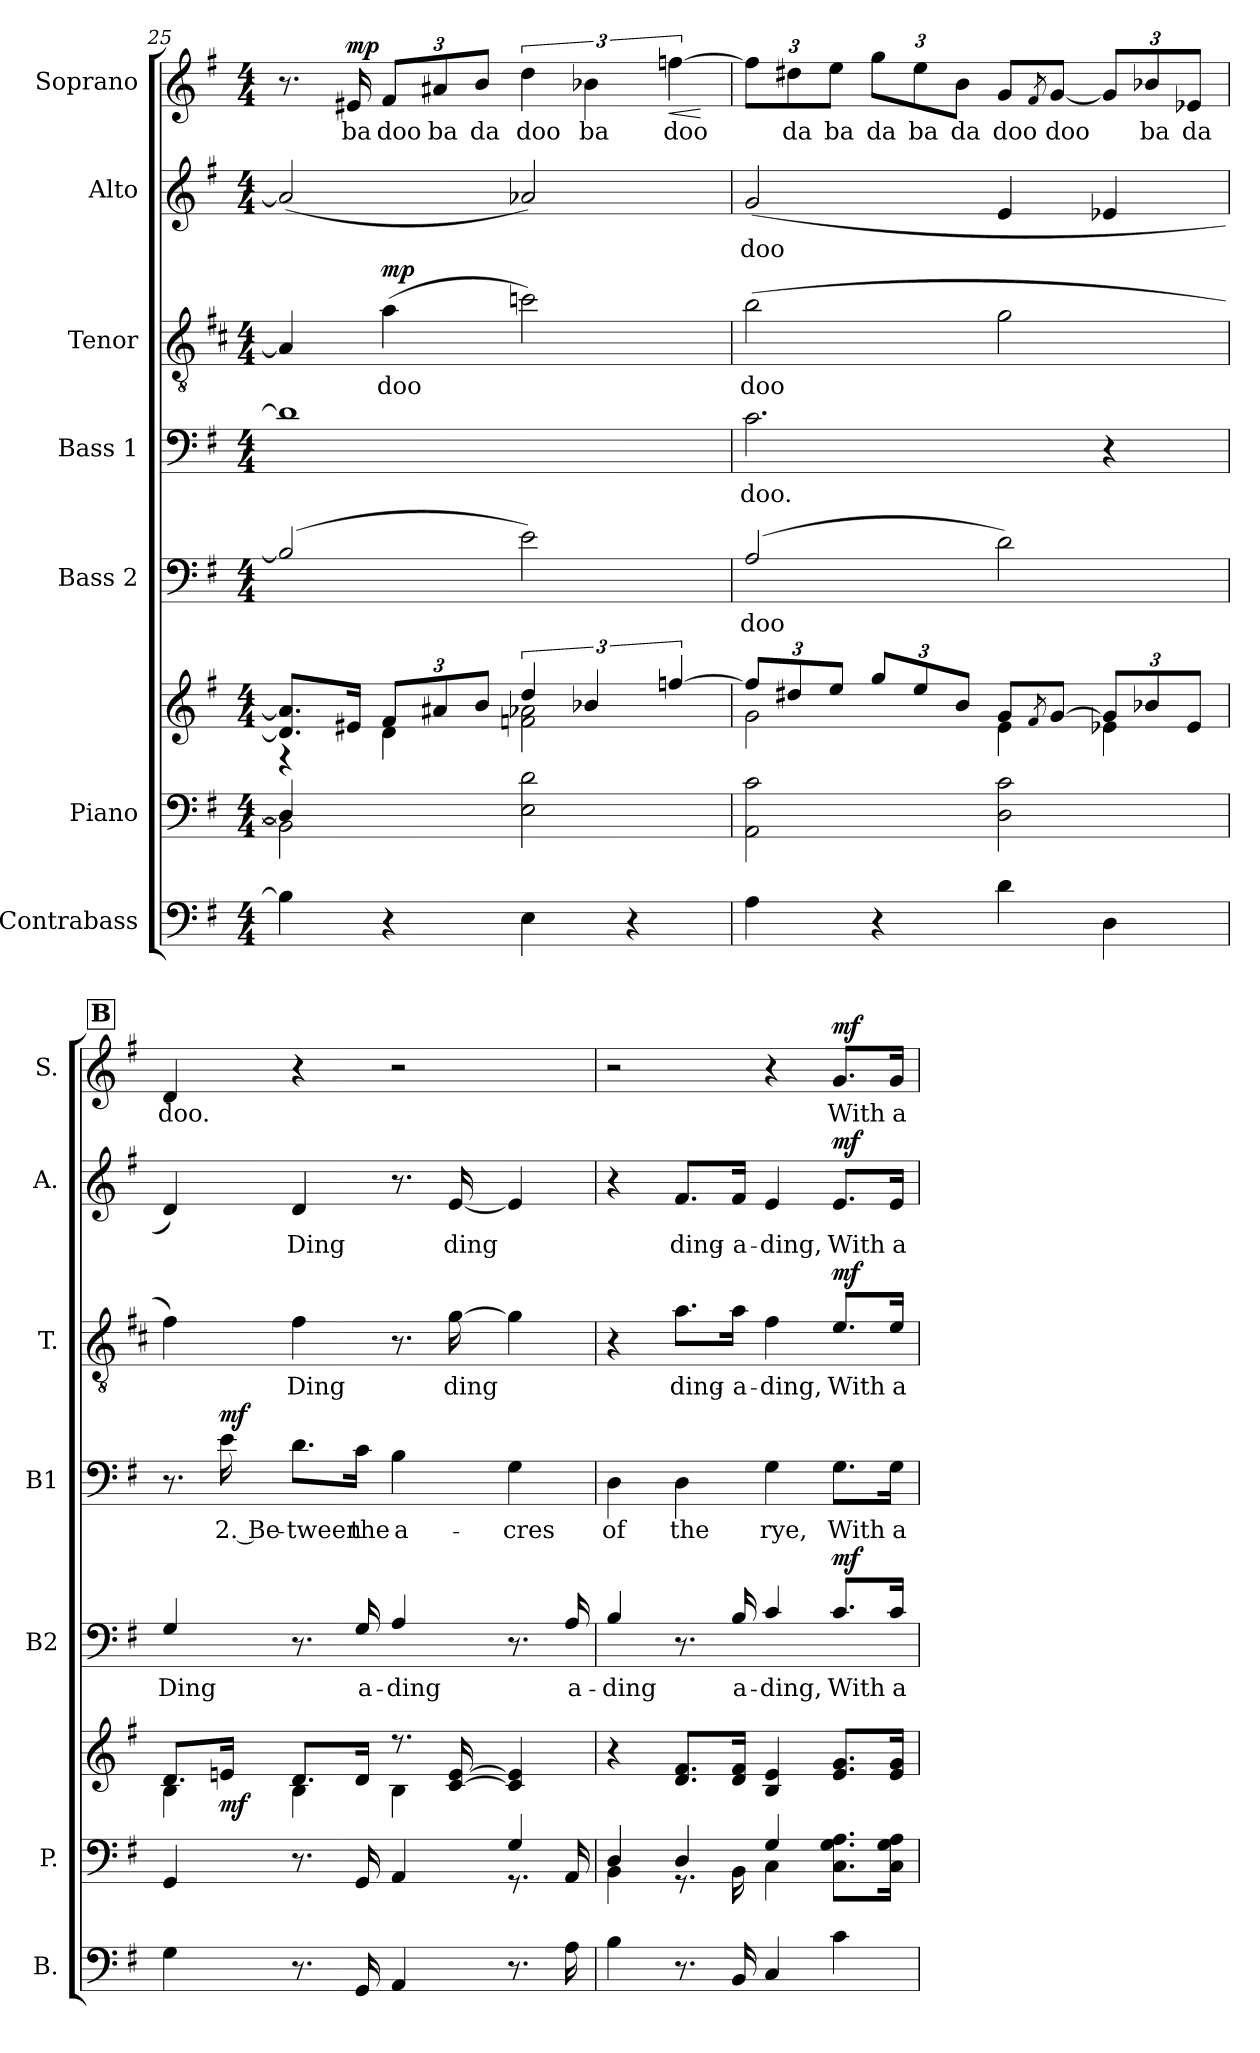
**kern	**kern	**kern	**dynam	**kern	**text	**dynam	**kern	**text	**dynam	**kern	**text	**dynam	**kern	**text	**dynam	**kern	**text	**dynam
*part7	*part6	*part6	*part6	*part5	*part5	*part5	*part4	*part4	*part4	*part3	*part3	*part3	*part2	*part2	*part2	*part1	*part1	*part1
*staff8	*staff7	*staff6	*staff6/7	*staff5	*staff5	*staff5	*staff4	*staff4	*staff4	*staff3	*staff3	*staff3	*staff2	*staff2	*staff2	*staff1	*staff1	*staff1
*I"Contrabass	*I"Piano	*	*	*I"Bass 2	*	*	*I"Bass 1	*	*	*I"Tenor	*	*	*I"Alto	*	*	*I"Soprano	*	*
*I'B.	*I'P.	*	*	*I'B2	*	*	*I'B1	*	*	*I'T.	*	*	*I'A.	*	*	*I'S.	*	*
!!LO:PB:g=z
*clefF4	*clefF4	*clefG2	*	*clefF4	*	*	*clefF4	*	*	*clefGv2	*	*	*clefG2	*	*	*clefG2	*	*
*	*	*	*	*ITrd12c21	*	*	*	*	*	*ITrd4c7	*	*	*	*	*	*	*	*
*k[f#]	*k[f#]	*k[f#]	*	*k[f#]	*	*	*k[f#]	*	*	*k[f#]	*	*	*k[f#]	*	*	*k[f#]	*	*
*M4/4	*M4/4	*M4/4	*	*M4/4	*	*	*M4/4	*	*	*M4/4	*	*	*M4/4	*	*	*M4/4	*	*
=25	=25	=25	=25	=25	=25	=25	=25	=25	=25	=25	=25	=25	=25	=25	=25	=25	=25	=25
*	*^	*^	*	*	*	*	*	*	*	*	*	*	*	*	*	*	*	*
4B\]	4D/]	2BB\]	8.d/] 8.a/]L	4r	.	(>2BB/]	.	.	1d]	.	.	4D/]	.	.	(<2a/]	.	.	8.r	.	.
!	!	!	!	!	!	!	!	!	!	!	!	!	!	!	!	!	!	!	!LO:LY:b	!LO:DY:b
.	.	.	16e#X/Jk	.	.	.	.	.	.	.	.	.	.	.	.	.	.	16e#X/	ba	mp
*	*	*	*Xbrackettup	*	*	*	*	*	*	*	*	*	*	*	*	*	*	*	*	*
!	!	!	!	!	!	!	!	!	!	!	!	!	!LO:LY:b	!	!	!	!	!	!	!
*	*	*	*	*	*	*	*	*	*	*	*	*	*	*	*	*	*	*Xbrackettup	*	*
!	!	!	!	!	!	!	!	!	!	!	!	!	!	!LO:DY:b	!	!	!	!	!LO:LY:b	!
4r	4ryy	.	12f#/L	4d\	.	.	.	.	.	.	.	(>4d\	doo	mp	.	.	.	12f#/L	doo	.
!	!	!	!	!	!	!	!	!	!	!	!	!	!	!	!	!	!	!	!LO:LY:b	!
.	.	.	12a#X/	.	.	.	.	.	.	.	.	.	.	.	.	.	.	12a#X/	ba	.
!	!	!	!	!	!	!	!	!	!	!	!	!	!	!	!	!	!	!	!LO:LY:b	!
.	.	.	12b/J	.	.	.	.	.	.	.	.	.	.	.	.	.	.	12b/J	da	.
*	*	*	*brackettup	*	*	*	*	*	*	*	*	*	*	*	*	*	*	*brackettup	*	*
!	!	!	!	!	!	!	!	!	!	!	!	!	!	!	!	!	!	!	!LO:LY:b	!
4E\	2ryy	2E\ 2d\	6dd/	2fn\ 2a-X\	.	2E\)	.	.	.	.	.	2fn\)	.	.	2a-X/)	.	.	6dd\	doo	.
!	!	!	!	!	!	!	!	!	!	!	!	!	!	!	!	!	!	!	!LO:LY:b	!
.	.	.	6b-X/	.	.	.	.	.	.	.	.	.	.	.	.	.	.	6b-X\	ba	.
4r	.	.	.	.	.	.	.	.	.	.	.	.	.	.	.	.	.	.	.	.
!	!	!	!	!	!	!	!	!	!	!	!	!	!	!	!	!	!	!	!LO:LY:b	!LO:HP:b
.	.	.	[6ffn/	.	.	.	.	.	.	.	.	.	.	.	.	.	.	[6ffn\	doo	<
*	*v	*v	*	*	*	*	*	*	*	*	*	*	*	*	*	*	*	*	*	*
*	*	*v	*v	*	*	*	*	*	*	*	*	*	*	*	*	*	*	*	*
.	.	.	.	.	.	.	.	.	.	.	.	.	.	.	.	.	.	[
=26	=26	=26	=26	=26	=26	=26	=26	=26	=26	=26	=26	=26	=26	=26	=26	=26	=26	=26
*	*	*Xbrackettup	*	*	*	*	*	*	*	*	*	*	*	*	*	*	*	*
*	*	*^	*	*	*	*	*	*	*	*	*	*	*	*	*	*	*	*
!	!	!	!	!	!	!LO:LY:b	!	!	!LO:LY:b	!	!	!LO:LY:b	!	!	!LO:LY:b	!	!	!	!
*	*	*	*	*	*	*	*	*	*	*	*	*	*	*	*	*	*Xbrackettup	*	*
4A\	2AA\ 2c\	12ff/L]	2g\	.	(>2AA/	doo	.	2.c\	doo.	.	(>2e\	doo	.	(<2g/	doo	.	12ff\L]	.	.
!	!	!	!	!	!	!	!	!	!	!	!	!	!	!	!	!	!	!LO:LY:b	!
.	.	12dd#X/	.	.	.	.	.	.	.	.	.	.	.	.	.	.	12dd#X\	da	.
!	!	!	!	!	!	!	!	!	!	!	!	!	!	!	!	!	!	!LO:LY:b	!
.	.	12ee/J	.	.	.	.	.	.	.	.	.	.	.	.	.	.	12ee\J	ba	.
!	!	!	!	!	!	!	!	!	!	!	!	!	!	!	!	!	!	!LO:LY:b	!
4r	.	12gg/L	.	.	.	.	.	.	.	.	.	.	.	.	.	.	12gg\L	da	.
!	!	!	!	!	!	!	!	!	!	!	!	!	!	!	!	!	!	!LO:LY:b	!
.	.	12ee/	.	.	.	.	.	.	.	.	.	.	.	.	.	.	12ee\	ba	.
!	!	!	!	!	!	!	!	!	!	!	!	!	!	!	!	!	!	!LO:LY:b	!
.	.	12b/J	.	.	.	.	.	.	.	.	.	.	.	.	.	.	12b\J	da	.
!	!	!	!	!	!	!	!	!	!	!	!	!	!	!	!	!	!	!LO:LY:b	!
4d\	2D\ 2c\	8g/L	4e\	.	2D\)	.	.	.	.	.	2c\	.	.	4e/	.	.	8g/L	doo	.
.	.	8qf#/	.	.	.	.	.	.	.	.	.	.	.	.	.	.	8qf#/	.	.
!	!	!	!	!	!	!	!	!	!	!	!	!	!	!	!	!	!	!LO:LY:b	!
.	.	[8g/J	.	.	.	.	.	.	.	.	.	.	.	.	.	.	[8g/J	doo	.
4D\	.	12g/L]	4e-X\	.	.	.	.	4r	.	.	.	.	.	4e-X/	.	.	12g/L]	.	.
!	!	!	!	!	!	!	!	!	!	!	!	!	!	!	!	!	!	!LO:LY:b	!
.	.	12b-X/	.	.	.	.	.	.	.	.	.	.	.	.	.	.	12b-X/	ba	.
!	!	!	!	!	!	!	!	!	!	!	!	!	!	!	!	!	!	!LO:LY:b	!
.	.	12e-/J	.	.	.	.	.	.	.	.	.	.	.	.	.	.	12e-X/J	da	.
!!LO:REH:place=s1:a:B:fs=14:t=B
=27	=27	=27	=27	=27	=27	=27	=27	=27	=27	=27	=27	=27	=27	=27	=27	=27	=27	=27	=27
*	*^	*	*	*	*	*	*	*	*	*	*	*	*	*	*	*	*	*	*
!	!	!	!	!	!	!	!LO:LY:b	!	!	!	!	!	!	!	!	!	!	!	!LO:LY:b	!
4G\	2.ryy	4GG/	8.d/L	4B\	.	4GG/	Ding	.	8.r	.	.	4B\)	.	.	4d/)	.	.	4d/	doo.	.
!	!	!	!	!	!LO:DY:b	!	!	!	!	!LO:LY:b	!LO:DY:a	!	!	!	!	!	!	!	!	!
.	.	.	16en/Jk	.	mf	.	.	.	16e\	2. Be-	mf	.	.	.	.	.	.	.	.	.
!	!	!	!	!	!	!	!	!	!	!LO:LY:b	!	!	!LO:LY:b	!	!	!LO:LY:b	!	!	!	!
8.r	.	8.r	8.d/L	4B\	.	8.r	.	.	8.d\L	-tween	.	4B\	Ding	.	4d/	Ding	.	4r	.	.
!	!	!	!	!	!	!	!LO:LY:b	!	!	!LO:LY:b	!	!	!	!	!	!	!	!	!	!
16GG/	.	16GG/	16d/Jk	.	.	16GG/	a-	.	16c\Jk	the	.	.	.	.	.	.	.	.	.	.
!	!	!	!	!	!	!	!LO:LY:b	!	!	!LO:LY:b	!	!	!	!	!	!	!	!	!	!
4AA/	.	4AA/	8.r	4B\	.	4AA/	-ding	.	4B\	a-	.	8.r	.	.	8.r	.	.	2r	.	.
!	!	!	!	!	!	!	!	!	!	!	!	!	!LO:LY:b	!	!	!LO:LY:b	!	!	!	!
.	.	.	[16c/ [16e/	.	.	.	.	.	.	.	.	[16c\	ding	.	[16e/	ding	.	.	.	.
!	!	!	!	!	!	!	!	!	!	!LO:LY:b	!	!	!	!	!	!	!	!	!	!
8.r	4G/	8.r	4c/] 4e/]	4ryy	.	8.r	.	.	4G\	-cres	.	4c\]	.	.	4e/]	.	.	.	.	.
!	!	!	!	!	!	!	!LO:LY:b	!	!	!	!	!	!	!	!	!	!	!	!	!
16A\	.	16AA/	.	.	.	16AA/	a-	.	.	.	.	.	.	.	.	.	.	.	.	.
*	*	*	*v	*v	*	*	*	*	*	*	*	*	*	*	*	*	*	*	*	*
!!LO:PB:g=z
=28	=28	=28	=28	=28	=28	=28	=28	=28	=28	=28	=28	=28	=28	=28	=28	=28	=28	=28	=28
!	!	!	!	!	!	!LO:LY:b	!	!	!LO:LY:b	!	!	!	!	!	!	!	!	!	!
4B\	4D/	4BB\	4r	.	4BB/	-ding	.	4D\	of	.	4r	.	.	4r	.	.	2r	.	.
!	!	!	!	!	!	!	!	!	!LO:LY:b	!	!	!LO:LY:b	!	!	!LO:LY:b	!	!	!	!
8.r	4D/	8.r	8.d/ 8.f#/L	.	8.r	.	.	4D\	the	.	8.d\L	ding-	.	8.f#/L	ding-	.	.	.	.
!	!	!	!	!	!	!LO:LY:b	!	!	!	!	!	!LO:LY:b	!	!	!LO:LY:b	!	!	!	!
16BB/	.	16BB\	16d/ 16f#/Jk	.	16BB/	a-	.	.	.	.	16d\Jk	-a-	.	16f#/Jk	-a-	.	.	.	.
!	!	!	!	!	!	!LO:LY:b	!	!	!LO:LY:b	!	!	!LO:LY:b	!	!	!LO:LY:b	!	!	!	!
4C/	4G/	4C\	4B/ 4e/	.	4C/	-ding,	.	4G\	rye,	.	4B\	-ding,	.	4e/	-ding,	.	4r	.	.
!	!	!	!	!	!	!LO:LY:b	!LO:DY:b	!	!LO:LY:b	!	!	!LO:LY:b	!LO:DY:b	!	!LO:LY:b	!LO:DY:b	!	!LO:LY:b	!LO:DY:b
4c\	4ryy	8.C\ 8.G\ 8.A\L	8.e/ 8.g/L	.	8.C/L	With	mf	8.G\L	With	.	8.A/L	With	mf	8.e/L	With	mf	8.g/L	With	mf
!	!	!	!	!	!	!LO:LY:b	!	!	!LO:LY:b	!	!	!LO:LY:b	!	!	!LO:LY:b	!	!	!LO:LY:b	!
.	.	16C\ 16G\ 16A\Jk	16e/ 16g/Jk	.	16C/Jk	a	.	16G\Jk	a	.	16A/Jk	a	.	16e/Jk	a	.	16g/Jk	a	.
*	*v	*v	*	*	*	*	*	*	*	*	*	*	*	*	*	*	*	*	*
=	=	=	=	=	=	=	=	=	=	=	=	=	=	=	=	=	=	=
*-	*-	*-	*-	*-	*-	*-	*-	*-	*-	*-	*-	*-	*-	*-	*-	*-	*-	*-
